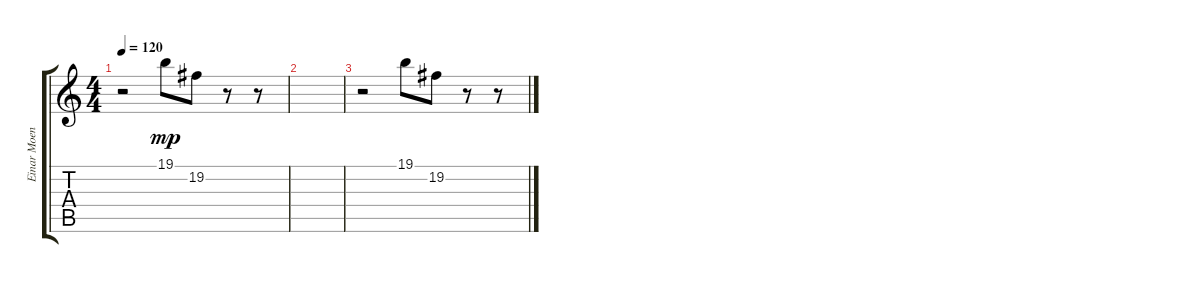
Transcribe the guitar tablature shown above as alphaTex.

\track ("Einar Moen" "Einar Moen") {instrument fx3crystal}
\staff {score tabs}
\tuning (E4 B3 G3 D3 A2 E2) {hide}
\ts (4 4)
\tempo 120
\clef g2
\ks c
r.2{dy mp} 19.1.8 19.2.8 r.8 r.8 |
|
r.2 19.1.8 19.2.8 r.8 r.8
